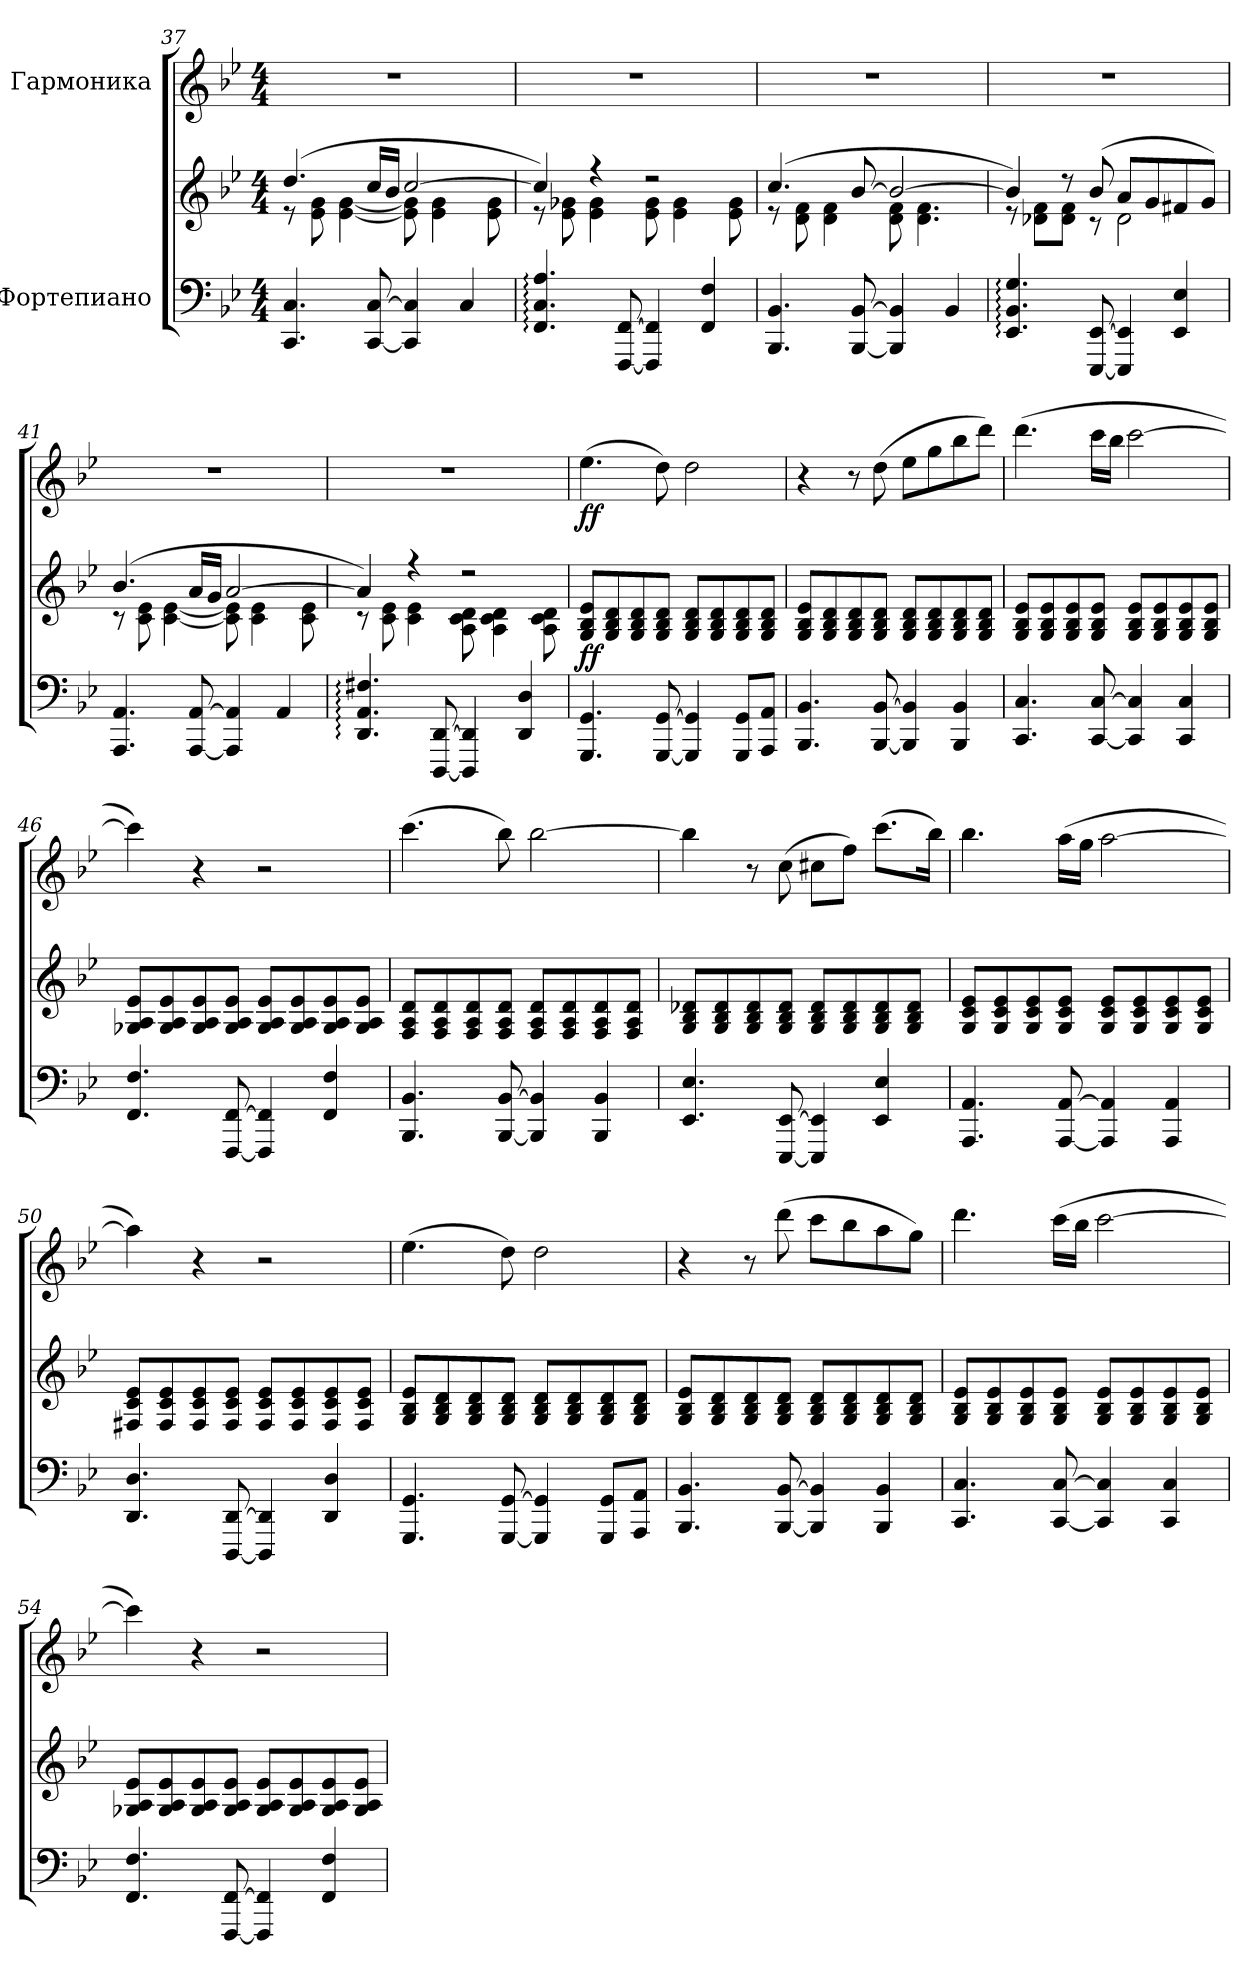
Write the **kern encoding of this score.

**kern	**kern	**dynam	**kern	**dynam
*part2	*part2	*part2	*part1	*part1
*staff3	*staff2	*staff2/3	*staff1	*staff1
*I"Фортепиано	*	*	*I"Гармоника	*
*clefF4	*clefG2	*	*clefG2	*
*k[b-e-]	*k[b-e-]	*	*k[b-e-]	*
*M4/4	*M4/4	*	*M4/4	*
=37	=37	=37	=37	=37
*	*^	*	*	*
4.CC/ 4.C/	(>4.dd/	8r	.	1r	.
.	.	8e-\ 8g\	.	.	.
.	.	[4e-\ [4g\	.	.	.
[8CC/ [8C/	16cc/LL	.	.	.	.
.	16b-/JJ	.	.	.	.
4CC/] 4C/]	[2cc/	8e-\] 8g\]	.	.	.
.	.	4e-\ 4g\	.	.	.
4C/	.	.	.	.	.
.	.	8e-\ 8g\	.	.	.
!!LO:PB:g=z
=38	=38	=38	=38	=38	=38
4.FF/: 4.C/: 4.A/:	4cc/])	8r	.	1r	.
.	.	8e-\ 8g-X\	.	.	.
.	4r	4e-\ 4g-\	.	.	.
[8FFF/ [8FF/	.	.	.	.	.
4FFF/] 4FF/]	2r	8e-\ 8g-\	.	.	.
.	.	4e-\ 4g-\	.	.	.
4FF/ 4F/	.	.	.	.	.
.	.	8e-\ 8g-\	.	.	.
=39	=39	=39	=39	=39	=39
4.BBB-/ 4.BB-/	(>4.cc/	8r	.	1r	.
.	.	8d\ 8f\	.	.	.
.	.	4d\ 4f\	.	.	.
[8BBB-/ [8BB-/	[8b-/	.	.	.	.
4BBB-/] 4BB-/]	2b-/_	8d\ 8f\	.	.	.
.	.	4.d\ 4.f\	.	.	.
4BB-/	.	.	.	.	.
=40	=40	=40	=40	=40	=40
4.EE-/: 4.BB-/: 4.G/:	4b-/])	8r	.	1r	.
.	.	8d-X\ 8f\L	.	.	.
.	8rdd	8d-\ 8f\J	.	.	.
[8EEE-/ [8EE-/	(>8b-/	8r	.	.	.
4EEE-/] 4EE-/]	8a/L	2d-\	.	.	.
.	8g/	.	.	.	.
4EE-/ 4E-/	8f#X/	.	.	.	.
.	8g/J)	.	.	.	.
=41	=41	=41	=41	=41	=41
4.AAA/ 4.AA/	(>4.b-/	8r	.	1r	.
.	.	8c\ 8e-\	.	.	.
.	.	[4c\ [4e-\	.	.	.
[8AAA/ [8AA/	16a/LL	.	.	.	.
.	16g/JJ	.	.	.	.
4AAA/] 4AA/]	[2a/	8c\] 8e-\]	.	.	.
.	.	4c\ 4e-\	.	.	.
4AA/	.	.	.	.	.
.	.	8c\ 8e-\	.	.	.
!!LO:LB:g=z
=42	=42	=42	=42	=42	=42
4.DD/: 4.AA/: 4.F#X/:	4a/])	8r	.	1r	.
.	.	8c\ 8e-\	.	.	.
.	4r	4c\ 4e-\	.	.	.
[8DDD/ [8DD/	.	.	.	.	.
4DDD/] 4DD/]	2r	8A\ 8c\ 8d\	.	.	.
.	.	4A\ 4c\ 4d\	.	.	.
4DD/ 4D/	.	.	.	.	.
.	.	8A\ 8c\ 8d\	.	.	.
=43	=43	=43	=43	=43	=43
!	!	!	!LO:DY:b	!	!LO:DY:b
*	*v	*v	*	*	*
4.GGG/ 4.GG/	8G/ 8B-/ 8e-/L	ff	(>4.ee-\	ff
.	8G/ 8B-/ 8d/	.	.	.
.	8G/ 8B-/ 8d/	.	.	.
[8GGG/ [8GG/	8G/ 8B-/ 8d/J	.	8dd\)	.
4GGG/] 4GG/]	8G/ 8B-/ 8d/L	.	2dd\	.
.	8G/ 8B-/ 8d/	.	.	.
8GGG/ 8GG/L	8G/ 8B-/ 8d/	.	.	.
8AAA/ 8AA/J	8G/ 8B-/ 8d/J	.	.	.
=44	=44	=44	=44	=44
4.BBB-/ 4.BB-/	8G/ 8B-/ 8e-/L	.	4r	.
.	8G/ 8B-/ 8d/	.	.	.
.	8G/ 8B-/ 8d/	.	8r	.
[8BBB-/ [8BB-/	8G/ 8B-/ 8d/J	.	(>8dd\	.
4BBB-/] 4BB-/]	8G/ 8B-/ 8d/L	.	8ee-\L	.
.	8G/ 8B-/ 8d/	.	8gg\	.
4BBB-/ 4BB-/	8G/ 8B-/ 8d/	.	8bb-\	.
.	8G/ 8B-/ 8d/J	.	8ddd\J)	.
=45	=45	=45	=45	=45
4.CC/ 4.C/	8G/ 8B-/ 8e-/L	.	(>4.ddd\	.
.	8G/ 8B-/ 8e-/	.	.	.
.	8G/ 8B-/ 8e-/	.	.	.
[8CC/ [8C/	8G/ 8B-/ 8e-/J	.	16ccc\LL	.
.	.	.	16bb-\JJ	.
4CC/] 4C/]	8G/ 8B-/ 8e-/L	.	[2ccc\	.
.	8G/ 8B-/ 8e-/	.	.	.
4CC/ 4C/	8G/ 8B-/ 8e-/	.	.	.
.	8G/ 8B-/ 8e-/J	.	.	.
!!LO:LB:g=z
=46	=46	=46	=46	=46
4.FF/ 4.F/	8G-X/ 8A/ 8e-/L	.	4ccc\])	.
.	8G-/ 8A/ 8e-/	.	.	.
.	8G-/ 8A/ 8e-/	.	4r	.
[8FFF/ [8FF/	8G-/ 8A/ 8e-/J	.	.	.
4FFF/] 4FF/]	8G-/ 8A/ 8e-/L	.	2r	.
.	8G-/ 8A/ 8e-/	.	.	.
4FF/ 4F/	8G-/ 8A/ 8e-/	.	.	.
.	8G-/ 8A/ 8e-/J	.	.	.
=47	=47	=47	=47	=47
4.BBB-/ 4.BB-/	8F/ 8A/ 8d/L	.	(>4.ccc\	.
.	8F/ 8A/ 8d/	.	.	.
.	8F/ 8A/ 8d/	.	.	.
[8BBB-/ [8BB-/	8F/ 8A/ 8d/J	.	8bb-\)	.
4BBB-/] 4BB-/]	8F/ 8A/ 8d/L	.	[2bb-\	.
.	8F/ 8A/ 8d/	.	.	.
4BBB-/ 4BB-/	8F/ 8A/ 8d/	.	.	.
.	8F/ 8A/ 8d/J	.	.	.
=48	=48	=48	=48	=48
4.EE-/ 4.E-/	8G/ 8B-/ 8d-X/L	.	4bb-\]	.
.	8G/ 8B-/ 8d-/	.	.	.
.	8G/ 8B-/ 8d-/	.	8r	.
[8EEE-/ [8EE-/	8G/ 8B-/ 8d-/J	.	(>8cc\	.
4EEE-/] 4EE-/]	8G/ 8B-/ 8d-/L	.	8cc#X\L	.
.	8G/ 8B-/ 8d-/	.	8ff\J)	.
4EE-/ 4E-/	8G/ 8B-/ 8d-/	.	(>8.ccc\L	.
.	8G/ 8B-/ 8d-/J	.	.	.
.	.	.	16bb-\Jk)	.
!!LO:LB:g=z
=49	=49	=49	=49	=49
4.AAA/ 4.AA/	8G/ 8c/ 8e-/L	.	4.bb-\	.
.	8G/ 8c/ 8e-/	.	.	.
.	8G/ 8c/ 8e-/	.	.	.
[8AAA/ [8AA/	8G/ 8c/ 8e-/J	.	(>16aa\LL	.
.	.	.	16gg\JJ	.
4AAA/] 4AA/]	8G/ 8c/ 8e-/L	.	[2aa\	.
.	8G/ 8c/ 8e-/	.	.	.
4AAA/ 4AA/	8G/ 8c/ 8e-/	.	.	.
.	8G/ 8c/ 8e-/J	.	.	.
=50	=50	=50	=50	=50
4.DD/ 4.D/	8F#X/ 8c/ 8e-/L	.	4aa\])	.
.	8F#/ 8c/ 8e-/	.	.	.
.	8F#/ 8c/ 8e-/	.	4r	.
[8DDD/ [8DD/	8F#/ 8c/ 8e-/J	.	.	.
4DDD/] 4DD/]	8F#/ 8c/ 8e-/L	.	2r	.
.	8F#/ 8c/ 8e-/	.	.	.
4DD/ 4D/	8F#/ 8c/ 8e-/	.	.	.
.	8F#/ 8c/ 8e-/J	.	.	.
=51	=51	=51	=51	=51
4.GGG/ 4.GG/	8G/ 8B-/ 8e-/L	.	(>4.ee-\	.
.	8G/ 8B-/ 8d/	.	.	.
.	8G/ 8B-/ 8d/	.	.	.
[8GGG/ [8GG/	8G/ 8B-/ 8d/J	.	8dd\)	.
4GGG/] 4GG/]	8G/ 8B-/ 8d/L	.	2dd\	.
.	8G/ 8B-/ 8d/	.	.	.
8GGG/ 8GG/L	8G/ 8B-/ 8d/	.	.	.
8AAA/ 8AA/J	8G/ 8B-/ 8d/J	.	.	.
=52	=52	=52	=52	=52
4.BBB-/ 4.BB-/	8G/ 8B-/ 8e-/L	.	4r	.
.	8G/ 8B-/ 8d/	.	.	.
.	8G/ 8B-/ 8d/	.	8r	.
[8BBB-/ [8BB-/	8G/ 8B-/ 8d/J	.	(>8ddd\	.
4BBB-/] 4BB-/]	8G/ 8B-/ 8d/L	.	8ccc\L	.
.	8G/ 8B-/ 8d/	.	8bb-\	.
4BBB-/ 4BB-/	8G/ 8B-/ 8d/	.	8aa\	.
.	8G/ 8B-/ 8d/J	.	8gg\J)	.
!!LO:PB:g=z
=53	=53	=53	=53	=53
4.CC/ 4.C/	8G/ 8B-/ 8e-/L	.	4.ddd\	.
.	8G/ 8B-/ 8e-/	.	.	.
.	8G/ 8B-/ 8e-/	.	.	.
[8CC/ [8C/	8G/ 8B-/ 8e-/J	.	(>16ccc\LL	.
.	.	.	16bb-\JJ	.
4CC/] 4C/]	8G/ 8B-/ 8e-/L	.	[2ccc\	.
.	8G/ 8B-/ 8e-/	.	.	.
4CC/ 4C/	8G/ 8B-/ 8e-/	.	.	.
.	8G/ 8B-/ 8e-/J	.	.	.
=54	=54	=54	=54	=54
4.FF/ 4.F/	8G-X/ 8A/ 8e-/L	.	4ccc\])	.
.	8G-/ 8A/ 8e-/	.	.	.
.	8G-/ 8A/ 8e-/	.	4r	.
[8FFF/ [8FF/	8G-/ 8A/ 8e-/J	.	.	.
4FFF/] 4FF/]	8G-/ 8A/ 8e-/L	.	2r	.
.	8G-/ 8A/ 8e-/	.	.	.
4FF/ 4F/	8G-/ 8A/ 8e-/	.	.	.
.	8G-/ 8A/ 8e-/J	.	.	.
=	=	=	=	=
*-	*-	*-	*-	*-
